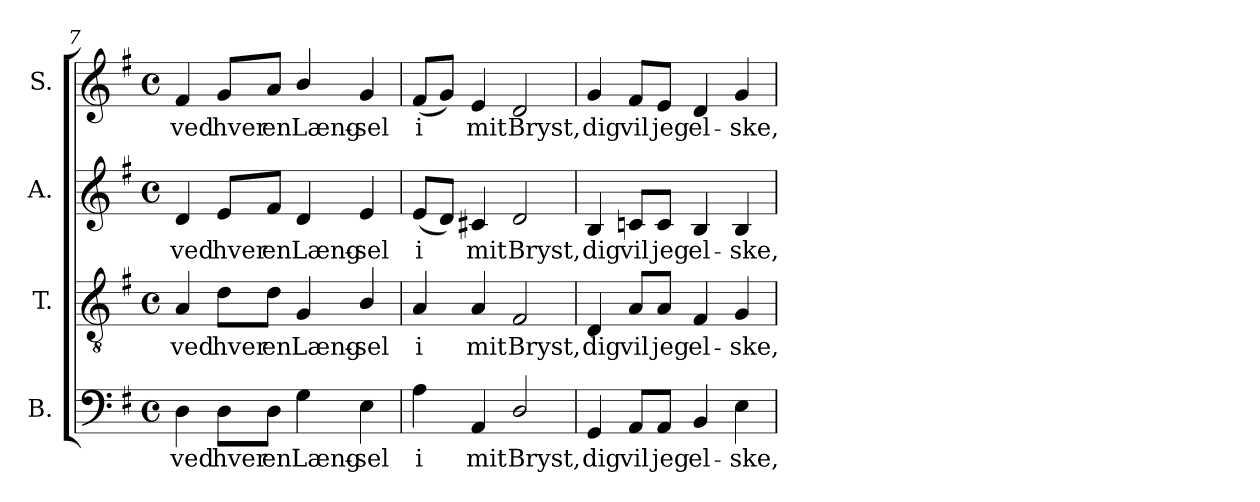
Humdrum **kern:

**kern	**text	**kern	**text	**kern	**text	**kern	**text
*part4	*part4	*part3	*part3	*part2	*part2	*part1	*part1
*staff4	*staff4	*staff3	*staff3	*staff2	*staff2	*staff1	*staff1
*I"B.	*	*I"T.	*	*I"A.	*	*I"S.	*
*I'B.	*	*I'T.	*	*I'A.	*	*I'S.	*
*clefF4	*	*clefGv2	*	*clefG2	*	*clefG2	*
*	*	*ITrd7c12	*	*	*	*	*
*k[f#]	*	*k[f#]	*	*k[f#]	*	*k[f#]	*
*G:	*	*G:	*	*G:	*	*G:	*
*M4/4	*	*M4/4	*	*M4/4	*	*M4/4	*
*met(c)	*	*met(c)	*	*met(c)	*	*met(c)	*
=7	=7	=7	=7	=7	=7	=7	=7
!	!LO:LY:b:color=#000000	!	!	!	!	!	!
!	!	!	!LO:LY:b:color=#000000	!	!	!	!
!	!	!	!	!	!LO:LY:b:color=#000000	!	!
!	!	!	!	!	!	!	!LO:LY:b:color=#000000
4Di\	ved	4AAi/	ved	4di/	ved	4f#i/	ved
!	!LO:LY:b:color=#000000	!	!	!	!	!	!
!	!	!	!LO:LY:b:color=#000000	!	!	!	!
!	!	!	!	!	!LO:LY:b:color=#000000	!	!
!	!	!	!	!	!	!	!LO:LY:b:color=#000000
8Di\L	hver	8Di\L	hver	8ei/L	hver	8gi/L	hver
!	!LO:LY:b:color=#000000	!	!	!	!	!	!
!	!	!	!LO:LY:b:color=#000000	!	!	!	!
!	!	!	!	!	!LO:LY:b:color=#000000	!	!
!	!	!	!	!	!	!	!LO:LY:b:color=#000000
8Di\J	en	8Di\J	en	8f#i/J	en	8ai/J	en
!	!LO:LY:b:color=#000000	!	!	!	!	!	!
!	!	!	!LO:LY:b:color=#000000	!	!	!	!
!	!	!	!	!	!LO:LY:b:color=#000000	!	!
!	!	!	!	!	!	!	!LO:LY:b:color=#000000
4Gi\	Læng-	4GGi/	Læng-	4di/	Læng-	4bi/	Læng-
!	!LO:LY:b:color=#000000	!	!	!	!	!	!
!	!	!	!LO:LY:b:color=#000000	!	!	!	!
!	!	!	!	!	!LO:LY:b:color=#000000	!	!
!	!	!	!	!	!	!	!LO:LY:b:color=#000000
4Ei\	-sel	4BBi/	-sel	4ei/	-sel	4gi/	-sel
=8	=8	=8	=8	=8	=8	=8	=8
!	!LO:LY:b:color=#000000	!	!	!	!	!	!
!	!	!	!LO:LY:b:color=#000000	!	!	!	!
!	!	!	!	!	!LO:LY:b:color=#000000	!	!
!	!	!	!	!	!	!	!LO:LY:b:color=#000000
4Ai\	i	4AAi/	i	(8ei/L	i	(8f#i/L	i
.	.	.	.	8di/J)	.	8gi/J)	.
!	!LO:LY:b:color=#000000	!	!	!	!	!	!
!	!	!	!LO:LY:b:color=#000000	!	!	!	!
!	!	!	!	!	!LO:LY:b:color=#000000	!	!
!	!	!	!	!	!	!	!LO:LY:b:color=#000000
4AAi/	mit	4AAi/	mit	4c#Xi/	mit	4ei/	mit
!	!LO:LY:b:color=#000000	!	!	!	!	!	!
!	!	!	!LO:LY:b:color=#000000	!	!	!	!
!	!	!	!	!	!LO:LY:b:color=#000000	!	!
!	!	!	!	!	!	!	!LO:LY:b:color=#000000
2Di/	Bryst,	2FF#i/	Bryst,	2di/	Bryst,	2di/	Bryst,
!!LO:LB:g=z
=9	=9	=9	=9	=9	=9	=9	=9
!	!LO:LY:b:color=#000000	!	!	!	!	!	!
!	!	!	!LO:LY:b:color=#000000	!	!	!	!
!	!	!	!	!	!LO:LY:b:color=#000000	!	!
!	!	!	!	!	!	!	!LO:LY:b:color=#000000
4GGi/	dig	4DDi/	dig	4Bi/	dig	4gi/	dig
!	!LO:LY:b:color=#000000	!	!	!	!	!	!
!	!	!	!LO:LY:b:color=#000000	!	!	!	!
!	!	!	!	!	!LO:LY:b:color=#000000	!	!
!	!	!	!	!	!	!	!LO:LY:b:color=#000000
8AAi/L	vil	8AAi/L	vil	8cni/L	vil	8f#i/L	vil
!	!LO:LY:b:color=#000000	!	!	!	!	!	!
!	!	!	!LO:LY:b:color=#000000	!	!	!	!
!	!	!	!	!	!LO:LY:b:color=#000000	!	!
!	!	!	!	!	!	!	!LO:LY:b:color=#000000
8AAi/J	jeg	8AAi/J	jeg	8ci/J	jeg	8ei/J	jeg
!	!LO:LY:b:color=#000000	!	!	!	!	!	!
!	!	!	!LO:LY:b:color=#000000	!	!	!	!
!	!	!	!	!	!LO:LY:b:color=#000000	!	!
!	!	!	!	!	!	!	!LO:LY:b:color=#000000
4BBi/	el-	4FF#i/	el-	4Bi/	el-	4di/	el-
!	!LO:LY:b:color=#000000	!	!	!	!	!	!
!	!	!	!LO:LY:b:color=#000000	!	!	!	!
!	!	!	!	!	!LO:LY:b:color=#000000	!	!
!	!	!	!	!	!	!	!LO:LY:b:color=#000000
4Ei\	-ske,	4GGi/	-ske,	4Bi/	-ske,	4gi/	-ske,
=	=	=	=	=	=	=	=
*-	*-	*-	*-	*-	*-	*-	*-
